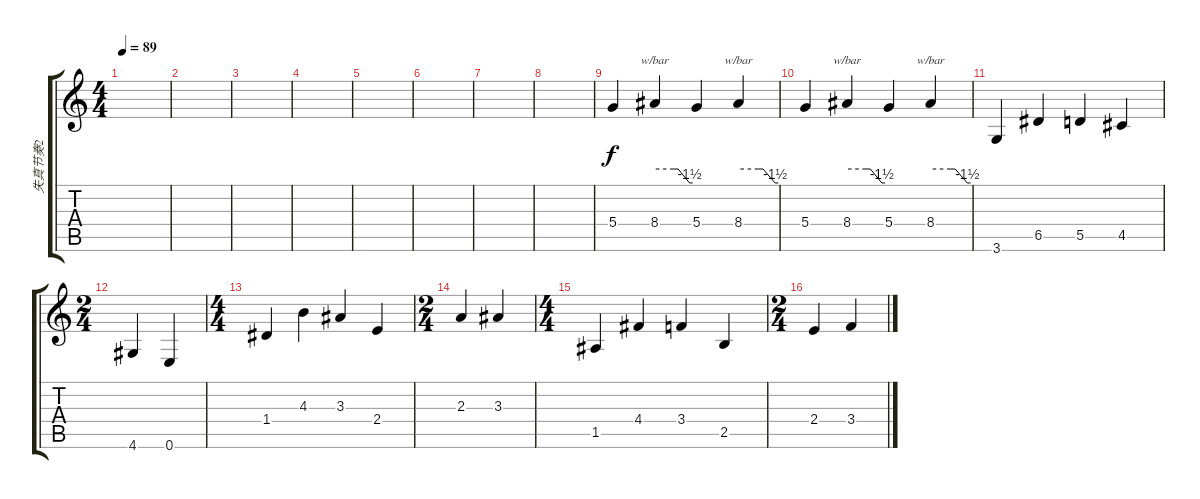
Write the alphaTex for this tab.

\track ("失真节奏2" "失真节奏2") {instrument distortionguitar}
\staff {score tabs}
\tuning (E4 B3 G3 D3 A2 E2) {hide}
\ts (4 4)
\tempo 89
\clef g2
\ks c
|
|
|
|
|
|
|
|
5.4.4 8.4.4{tbe (custom default 0 0 30 0 37 0 55 -6 60 -6)} 5.4.4 8.4.4{tbe (custom default 0 0 30 0 37 0 55 -6 60 -6)} |
5.4.4 8.4.4{tbe (custom default 0 0 30 0 37 0 55 -6 60 -6)} 5.4.4 8.4.4{tbe (custom default 0 0 30 0 37 0 55 -6 60 -6)} |
3.6.4 6.5.4 5.5.4 4.5.4 |
\ts (2 4)
4.6.4 0.6.4 |
\ts (4 4)
1.4.4 4.3.4 3.3.4 2.4.4 |
\ts (2 4)
2.3.4 3.3.4 |
\ts (4 4)
1.5.4 4.4.4 3.4.4 2.5.4 |
\ts (2 4)
2.4.4 3.4.4
